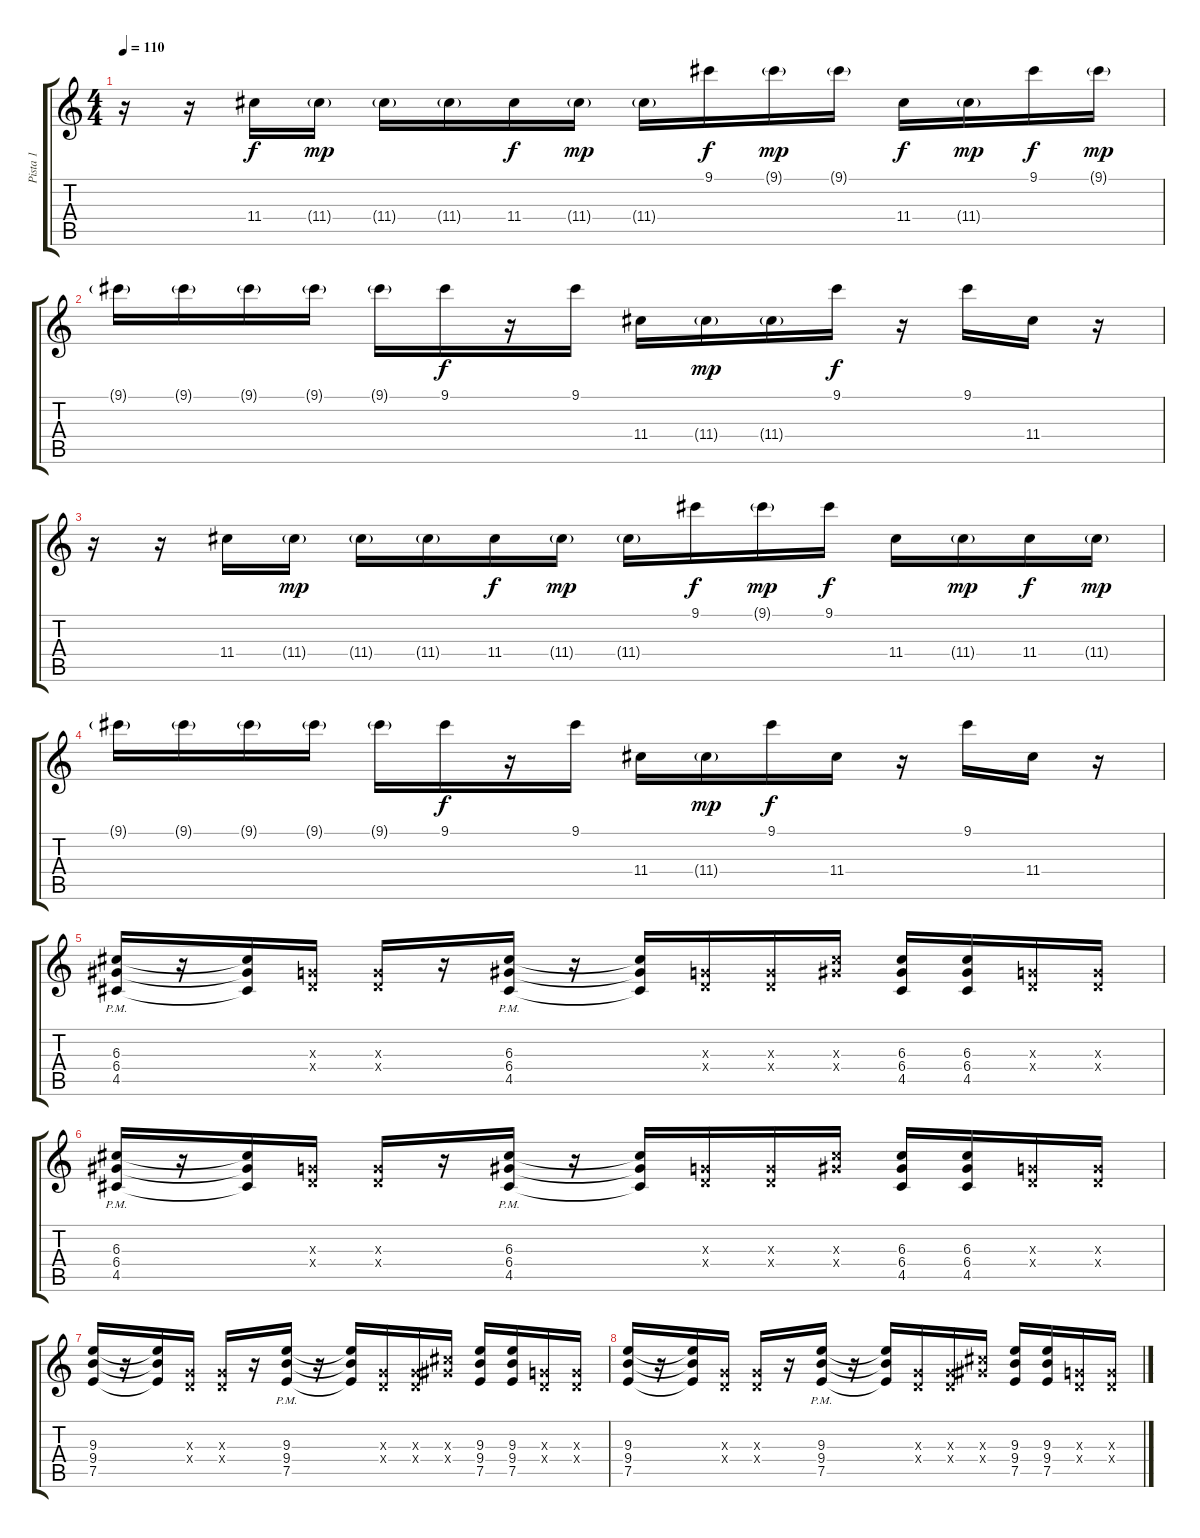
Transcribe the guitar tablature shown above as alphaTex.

\track ("Pista 1" "Pista 1") {instrument distortionguitar}
\staff {score tabs}
\tuning (E4 B3 G3 D3 A2 E2) {hide}
\ts (4 4)
\tempo 110
\clef g2
\ks c
r.16{dy f} r.16 11.4.16{balance 0} 11.4{g}.16{dy mp volume 7} 11.4{g}.16 11.4{g}.16 11.4.16{dy f volume 10 balance 16} 11.4{g}.16{dy mp volume 7} 11.4{g}.16 9.1.16{dy f volume 10 balance 0} 9.1{g}.16{dy mp volume 5} 9.1{g}.16 11.4.16{dy f volume 10 balance 16} 11.4{g}.16{dy mp volume 7} 9.1.16{dy f volume 10 balance 0} 9.1{g}.16{dy mp volume 5} |
9.1{g}.16 9.1{g}.16 9.1{g}.16 9.1{g}.16 9.1{g}.16 9.1.16{dy f volume 10 balance 16} r.16 9.1.16{balance 0} 11.4.16{balance 16} 11.4{g}.16{dy mp} 11.4{g}.16 9.1.16{dy f balance 0} r.16 9.1.16{balance 16} 11.4.16{volume 10 balance 0} r.16 |
r.16 r.16 11.4.16{volume 10 balance 0} 11.4{g}.16{dy mp volume 7} 11.4{g}.16 11.4{g}.16 11.4.16{dy f volume 10 balance 16} 11.4{g}.16{dy mp volume 7} 11.4{g}.16 9.1.16{dy f volume 10 balance 0} 9.1{g}.16{dy mp volume 7} 9.1.16{dy f volume 10 balance 16} 11.4.16{volume 10 balance 0} 11.4{g}.16{dy mp volume 7} 11.4.16{dy f volume 10 balance 16} 11.4{g}.16{dy mp volume 5} |
9.1{g}.16 9.1{g}.16 9.1{g}.16 9.1{g}.16 9.1{g}.16 9.1.16{dy f volume 10 balance 0} r.16 9.1.16{volume 10 balance 16} 11.4.16{balance 0} 11.4{g}.16{dy mp} 9.1.16{dy f balance 16} 11.4.16{balance 0} r.16 9.1.16{balance 16} 11.4.16{volume 10 balance 0} r.16 |
(6.3 6.4{pm} 4.5).16 r.16 (6.3{t} 6.4{t} 4.5{t}).16 (0.3{x} 0.4{x}).16 (0.3{x} 0.4{x}).16 r.16 (6.3 6.4{pm} 4.5).16 r.16 (6.3{t} 6.4{t} 4.5{t}).16 (0.3{x} 0.4{x}).16 (0.3{x} 0.4{x}).16 (6.3{x} 6.4{x}).16 (6.3 6.4 4.5).16 (6.3 6.4 4.5).16 (0.3{x} 0.4{x}).16 (0.3{x} 0.4{x}).16 |
(6.3 6.4{pm} 4.5).16 r.16 (6.3{t} 6.4{t} 4.5{t}).16 (0.3{x} 0.4{x}).16 (0.3{x} 0.4{x}).16 r.16 (6.3 6.4{pm} 4.5).16 r.16 (6.3{t} 6.4{t} 4.5{t}).16 (0.3{x} 0.4{x}).16 (0.3{x} 0.4{x}).16 (6.3{x} 6.4{x}).16 (6.3 6.4 4.5).16 (6.3 6.4 4.5).16 (0.3{x} 0.4{x}).16 (0.3{x} 0.4{x}).16 |
(9.3 9.4 7.5).16 r.16 (9.3{t} 9.4{t} 7.5{t}).16 (0.3{x} 0.4{x}).16 (0.3{x} 0.4{x}).16 r.16 (9.3 9.4{pm} 7.5).16 r.16 (9.3{t} 9.4{t} 7.5{t}).16 (0.3{x} 0.4{x}).16 (0.3{x} 0.4{x}).16 (6.3{x} 6.4{x}).16 (9.3 9.4 7.5).16 (9.3 9.4 7.5).16 (0.3{x} 0.4{x}).16 (0.3{x} 0.4{x}).16 |
(9.3 9.4 7.5).16 r.16 (9.3{t} 9.4{t} 7.5{t}).16 (0.3{x} 0.4{x}).16 (0.3{x} 0.4{x}).16 r.16 (9.3 9.4{pm} 7.5).16 r.16 (9.3{t} 9.4{t} 7.5{t}).16 (0.3{x} 0.4{x}).16 (0.3{x} 0.4{x}).16 (6.3{x} 6.4{x}).16 (9.3 9.4 7.5).16 (9.3 9.4 7.5).16 (0.3{x} 0.4{x}).16 (0.3{x} 0.4{x}).16
